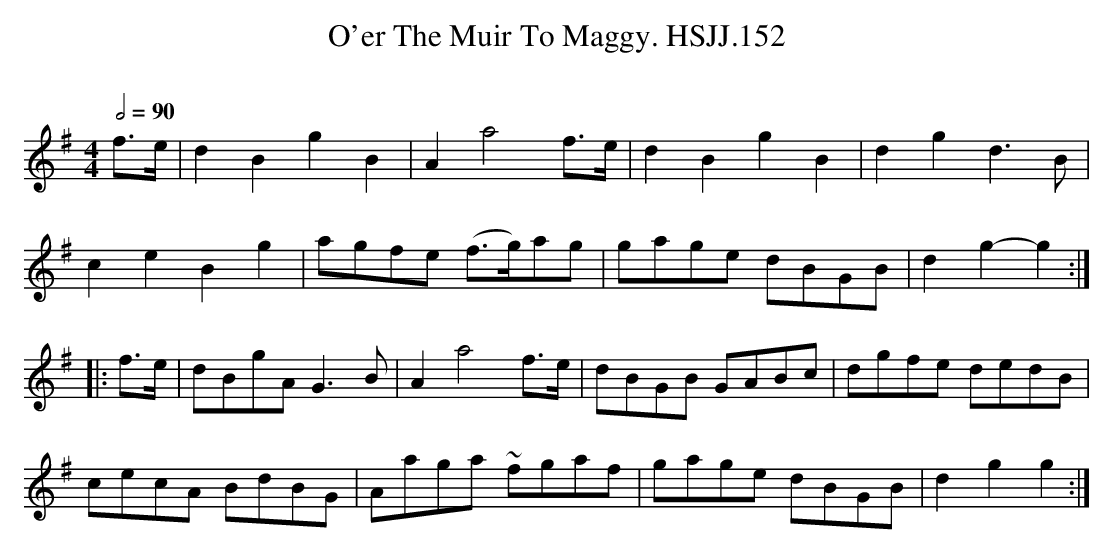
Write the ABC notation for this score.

X:1
T:O'er The Muir To Maggy. HSJJ.152
M:4/4
L:1/8
Q:1/2=90
O:
K:G
f>e|d2B2g2B2|A2a4f>e|d2B2g2B2|d2g2d3B|
c2e2B2g2|agfe (f>g)ag|gage dBGB|d2g2-g2:|
|:f>e|dBgAG3B|A2a4f>e|dBGB GABc|dgfe dedB|
cecA BdBG|Aaga ~fgaf|gage dBGB|d2g2g2:|
